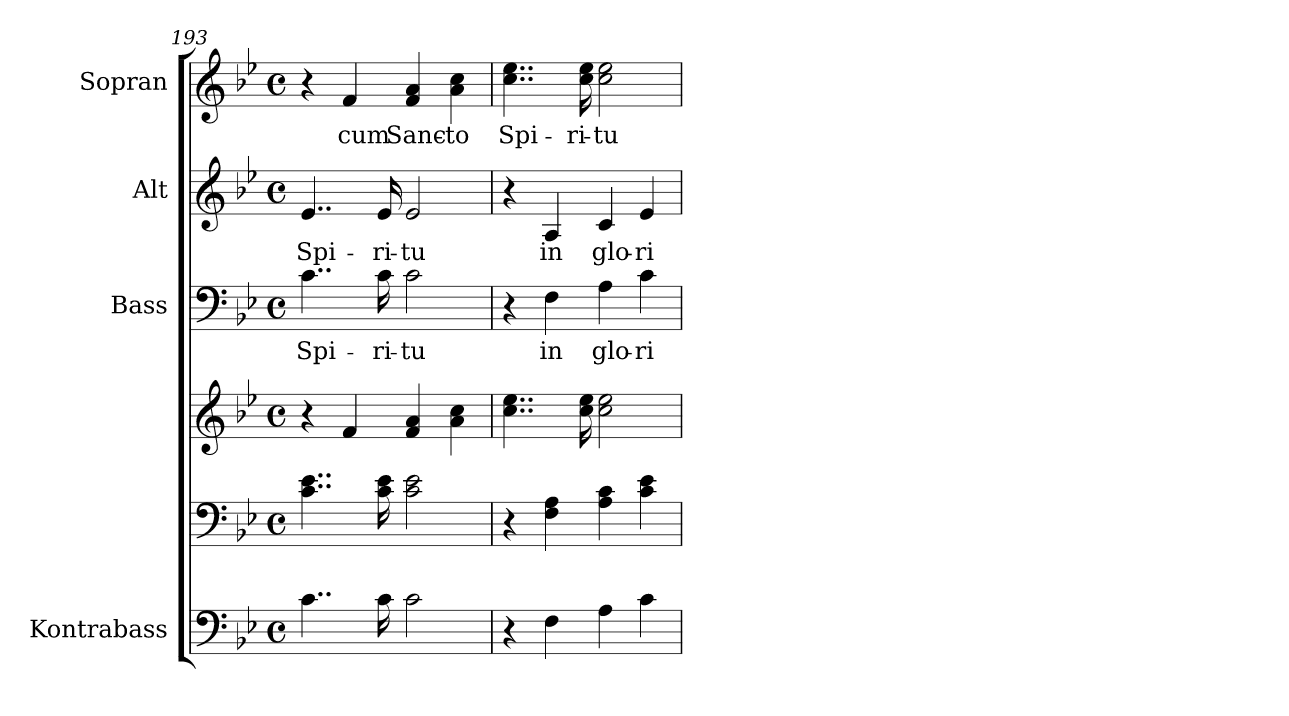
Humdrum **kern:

**kern	**kern	**kern	**kern	**text	**kern	**text	**kern	**text
*part5	*part4	*part4	*part3	*part3	*part2	*part2	*part1	*part1
*staff6	*staff5	*staff4	*staff3	*staff3	*staff2	*staff2	*staff1	*staff1
*I"Kontrabass	*	*	*I"Bass	*	*I"Alt	*	*I"Sopran	*
*I'Kb.	*	*	*I'B.	*	*I'A.	*	*I'S.	*
*clefF4	*clefF4	*clefG2	*clefF4	*	*clefG2	*	*clefG2	*
*ITrd7c12	*	*	*	*	*	*	*	*
*k[b-e-]	*k[b-e-]	*k[b-e-]	*k[b-e-]	*	*k[b-e-]	*	*k[b-e-]	*
*B-:	*B-:	*B-:	*B-:	*	*B-:	*	*B-:	*
*M4/4	*M4/4	*M4/4	*M4/4	*	*M4/4	*	*M4/4	*
*met(c)	*met(c)	*met(c)	*met(c)	*	*met(c)	*	*met(c)	*
=193	=193	=193	=193	=193	=193	=193	=193	=193
!	!	!	!	!LO:LY:b	!	!LO:LY:b	!	!
4..C\	4..c\ 4..e-\	4r	4..c\	Spi-	4..e-/	Spi-	4r	.
!	!	!	!	!	!	!	!	!LO:LY:b
.	.	4f/	.	.	.	.	4f/	cum
!	!	!	!	!LO:LY:b	!	!LO:LY:b	!	!
16C\	16c\ 16e-\	.	16c\	-ri-	16e-/	-ri-	.	.
!	!	!	!	!LO:LY:b	!	!LO:LY:b	!	!LO:LY:b
2C\	2c\ 2e-\	4f/ 4a/	2c\	-tu	2e-/	-tu	4f/ 4a/	Sanc-
!	!	!	!	!	!	!	!	!LO:LY:b
.	.	4a\ 4cc\	.	.	.	.	4a\ 4cc\	-to
=194	=194	=194	=194	=194	=194	=194	=194	=194
!	!	!	!	!	!	!	!	!LO:LY:b
4r	4r	4..cc\ 4..ee-\	4r	.	4r	.	4..cc\ 4..ee-\	Spi-
!	!	!	!	!LO:LY:b	!	!LO:LY:b	!	!
4FF\	4F\ 4A\	.	4F\	in	4A/	in	.	.
!	!	!	!	!	!	!	!	!LO:LY:b
.	.	16cc\ 16ee-\	.	.	.	.	16cc\ 16ee-\	-ri-
!	!	!	!	!LO:LY:b	!	!LO:LY:b	!	!LO:LY:b
4AA\	4A\ 4c\	2cc\ 2ee-\	4A\	glo-	4c/	glo-	2cc\ 2ee-\	-tu
!	!	!	!	!LO:LY:b	!	!LO:LY:b	!	!
4C\	4c\ 4e-\	.	4c\	-ri-	4e-/	-ri-	.	.
=	=	=	=	=	=	=	=	=
*-	*-	*-	*-	*-	*-	*-	*-	*-
